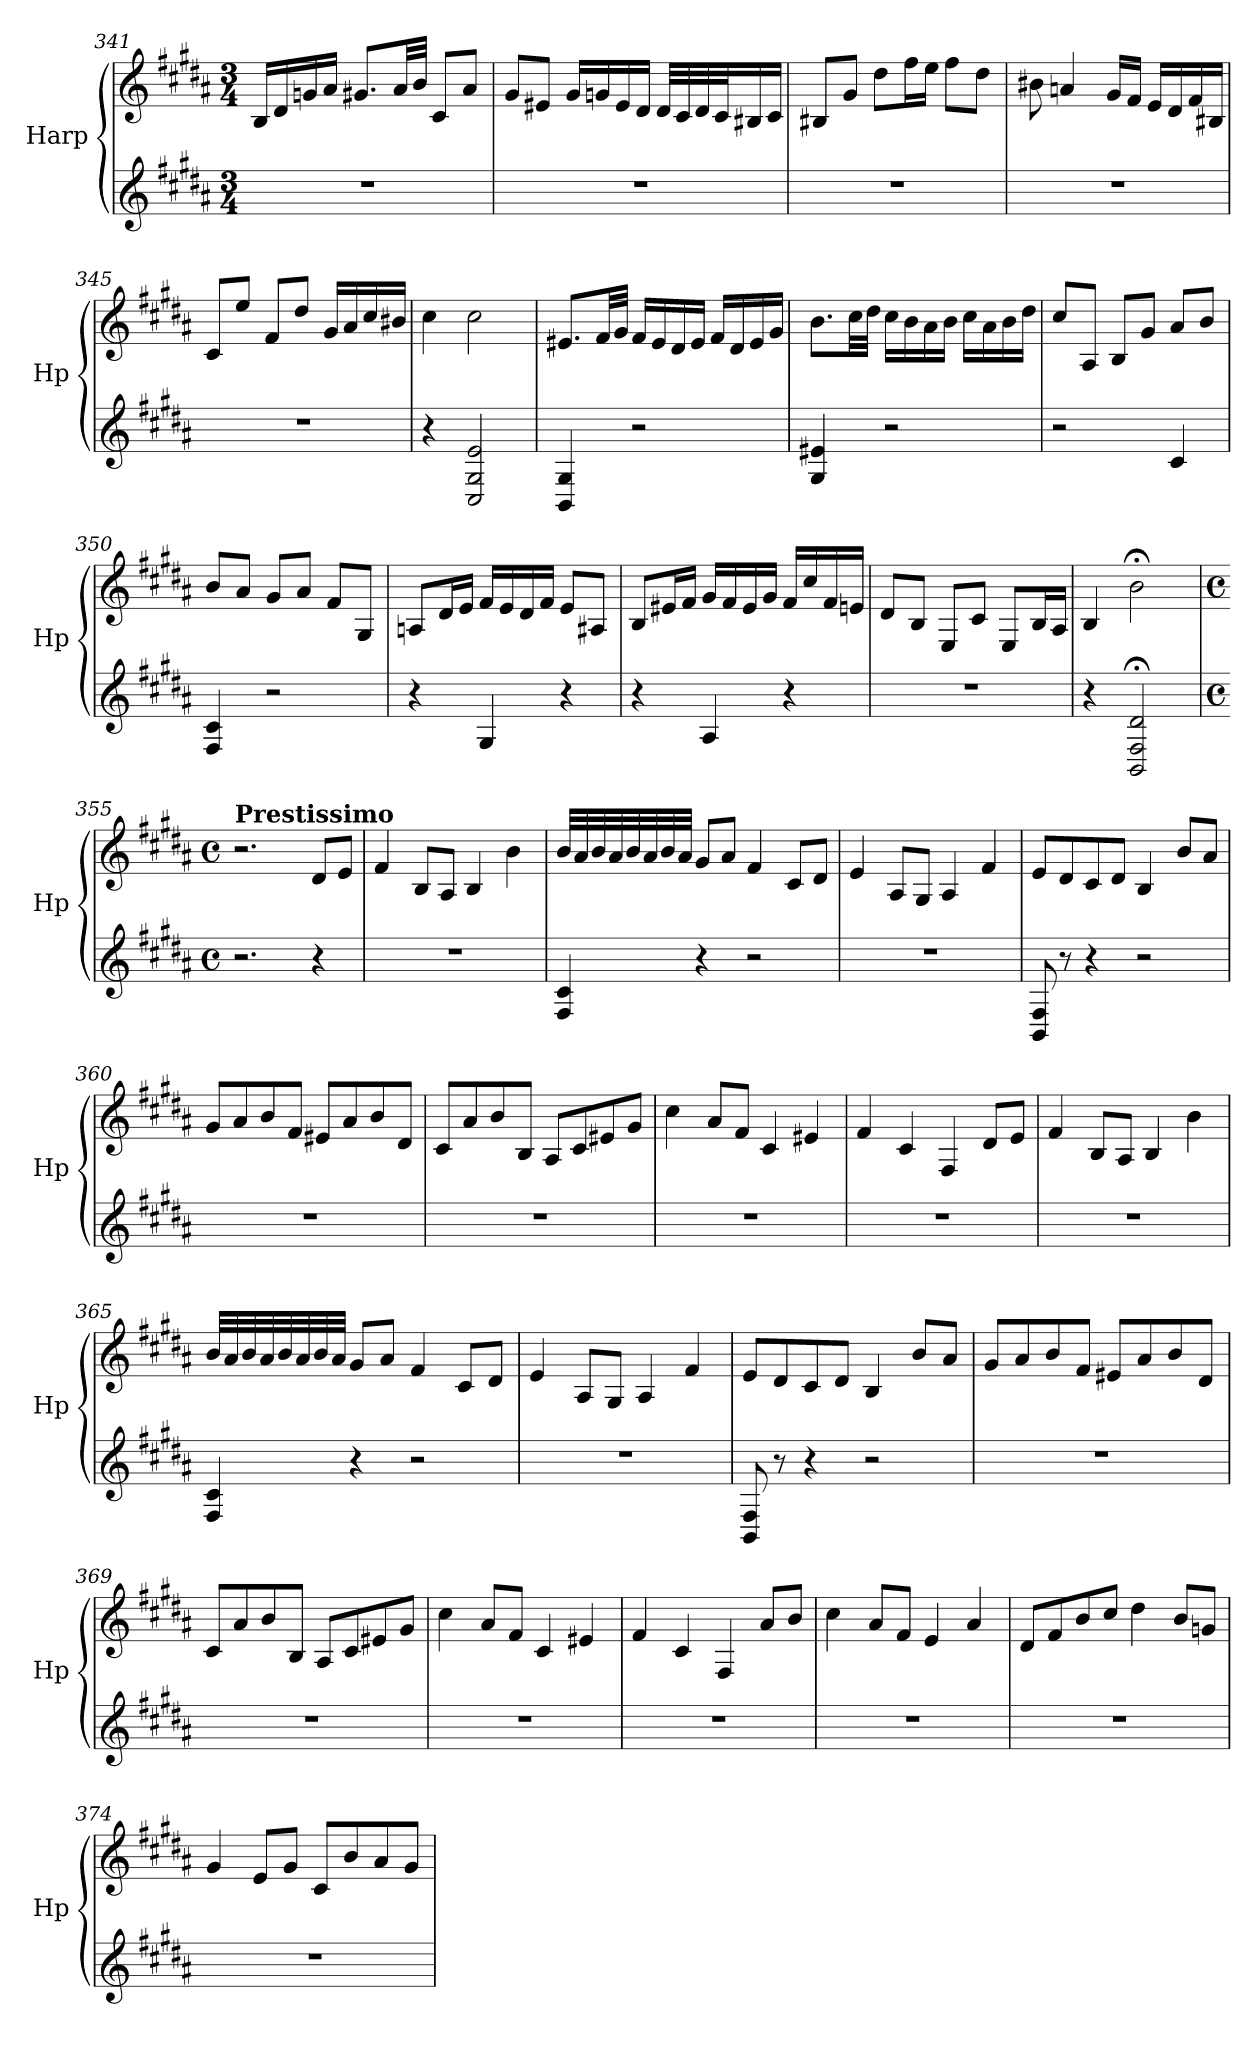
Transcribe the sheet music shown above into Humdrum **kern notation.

**kern	**kern
*part1	*part1
*staff2	*staff1
*I"Harp	*
*I'Hp	*
*clefG2	*clefG2
*k[f#c#g#d#a#]	*k[f#c#g#d#a#]
*M3/4	*M3/4
=341	=341
2.r	16B/LL
.	16d#/
.	16gn/
.	16a#/JJ
.	8.g#X/L
.	32a#/LL
.	32b/JJJ
.	8c#/L
.	8a#/J
!!LO:LB:g=z
=342	=342
2.r	8g#/L
.	8e#X/J
.	16g#/LL
.	16gn/
.	16e#/
.	16d#/JJ
.	32d#/LLL
.	32c#/
.	32d#/
.	32c#/J
.	16B#X/
.	16c#/JJ
=343	=343
2.r	8B#X/L
.	8g#/J
.	8dd#\L
.	16ff#\L
.	16ee\JJ
.	8ff#\L
.	8dd#\J
=344	=344
2.r	8b#X\
.	4an/
.	16g#/LL
.	16f#/JJ
.	16e/LL
.	16d#/
.	16f#/
.	16B#X/JJ
=345	=345
2.r	8c#/L
.	8ee/J
.	8f#/L
.	8dd#/J
.	16g#/LL
.	16a#/
.	16cc#/
.	16b#X/JJ
=346	=346
4r	4cc#\
2C#/ 2G#/ 2e/	2cc#\
!!LO:LB:g=z
=347	=347
4BB/ 4G#/	8.e#X/L
.	32f#/LL
.	32g#/JJJ
2r	16f#/LL
.	16e#/
.	16d#/
.	16e#/JJ
.	16f#/LL
.	16d#/
.	16e#/
.	16g#/JJ
=348	=348
4G#/ 4e#X/	8.b\L
.	32cc#\LL
.	32dd#\JJJ
2r	16cc#\LL
.	16b\
.	16a#\
.	16b\JJ
.	16cc#\LL
.	16a#\
.	16b\
.	16dd#\JJ
=349	=349
2r	8cc#/L
.	8A#/J
.	8B/L
.	8g#/J
4c#/	8a#/L
.	8b/J
=350	=350
4F#/ 4c#/	8b/L
.	8a#/J
2r	8g#/L
.	8a#/J
.	8f#/L
.	8G#/J
!!LO:LB:g=z
=351	=351
4r	8An/L
.	16d#/L
.	16e/JJ
4G#/	16f#/LL
.	16e/
.	16d#/
.	16f#/JJ
4r	8e/L
.	8A#X/J
=352	=352
4r	8B/L
.	16e#X/L
.	16f#/JJ
4A#/	16g#/LL
.	16f#/
.	16e#/
.	16g#/JJ
4r	16f#/LL
.	16cc#/
.	16f#/
.	16en/JJ
=353	=353
2.r	8d#/L
.	8B/J
.	8E/L
.	8c#/J
.	8E/L
.	16B/L
.	16A#/JJ
=354	=354
4r	4B/
2BB/;< 2F#/;< 2d#/;<	2b;<\
!!LO:LB:g=z
=355	=355
*M4/4	*M4/4
*met(c)	*met(c)
!	!LO:TX:a:B:t=Prestissimo
2.r	2.r
4r	8d#/L
.	8e/J
=356	=356
1r	4f#/
.	8B/L
.	8A#/J
.	4B/
.	4b\
=357	=357
4F#/ 4c#/	32b/LLL
.	32a#/
.	32b/
.	32a#/
.	32b/
.	32a#/
.	32b/
.	32a#/JJJ
4r	8g#/L
.	8a#/J
2r	4f#/
.	8c#/L
.	8d#/J
=358	=358
1r	4e/
.	8A#/L
.	8G#/J
.	4A#/
.	4f#/
=359	=359
8BB/ 8F#/	8e/L
8r	8d#/
4r	8c#/
.	8d#/J
2r	4B/
.	8b/L
.	8a#/J
!!LO:PB:g=z
=360	=360
1r	8g#/L
.	8a#/
.	8b/
.	8f#/J
.	8e#X/L
.	8a#/
.	8b/
.	8d#/J
=361	=361
1r	8c#/L
.	8a#/
.	8b/
.	8B/J
.	8A#/L
.	8c#/
.	8e#X/
.	8g#/J
=362	=362
1r	4cc#\
.	8a#/L
.	8f#/J
.	4c#/
.	4e#X/
=363	=363
1r	4f#/
.	4c#/
.	4F#/
.	8d#/L
.	8e/J
=364	=364
1r	4f#/
.	8B/L
.	8A#/J
.	4B/
.	4b\
!!LO:LB:g=z
=365	=365
4F#/ 4c#/	32b/LLL
.	32a#/
.	32b/
.	32a#/
.	32b/
.	32a#/
.	32b/
.	32a#/JJJ
4r	8g#/L
.	8a#/J
2r	4f#/
.	8c#/L
.	8d#/J
=366	=366
1r	4e/
.	8A#/L
.	8G#/J
.	4A#/
.	4f#/
=367	=367
8BB/ 8F#/	8e/L
8r	8d#/
4r	8c#/
.	8d#/J
2r	4B/
.	8b/L
.	8a#/J
=368	=368
1r	8g#/L
.	8a#/
.	8b/
.	8f#/J
.	8e#X/L
.	8a#/
.	8b/
.	8d#/J
!!LO:LB:g=z
=369	=369
1r	8c#/L
.	8a#/
.	8b/
.	8B/J
.	8A#/L
.	8c#/
.	8e#X/
.	8g#/J
=370	=370
1r	4cc#\
.	8a#/L
.	8f#/J
.	4c#/
.	4e#X/
=371	=371
1r	4f#/
.	4c#/
.	4F#/
.	8a#/L
.	8b/J
=372	=372
1r	4cc#\
.	8a#/L
.	8f#/J
.	4e/
.	4a#/
=373	=373
1r	8d#/L
.	8f#/
.	8b/
.	8cc#/J
.	4dd#\
.	8b/L
.	8gn/J
=374	=374
1r	4g#/
.	8e/L
.	8g#/J
.	8c#/L
.	8b/
.	8a#/
.	8g#/J
=	=
*-	*-
